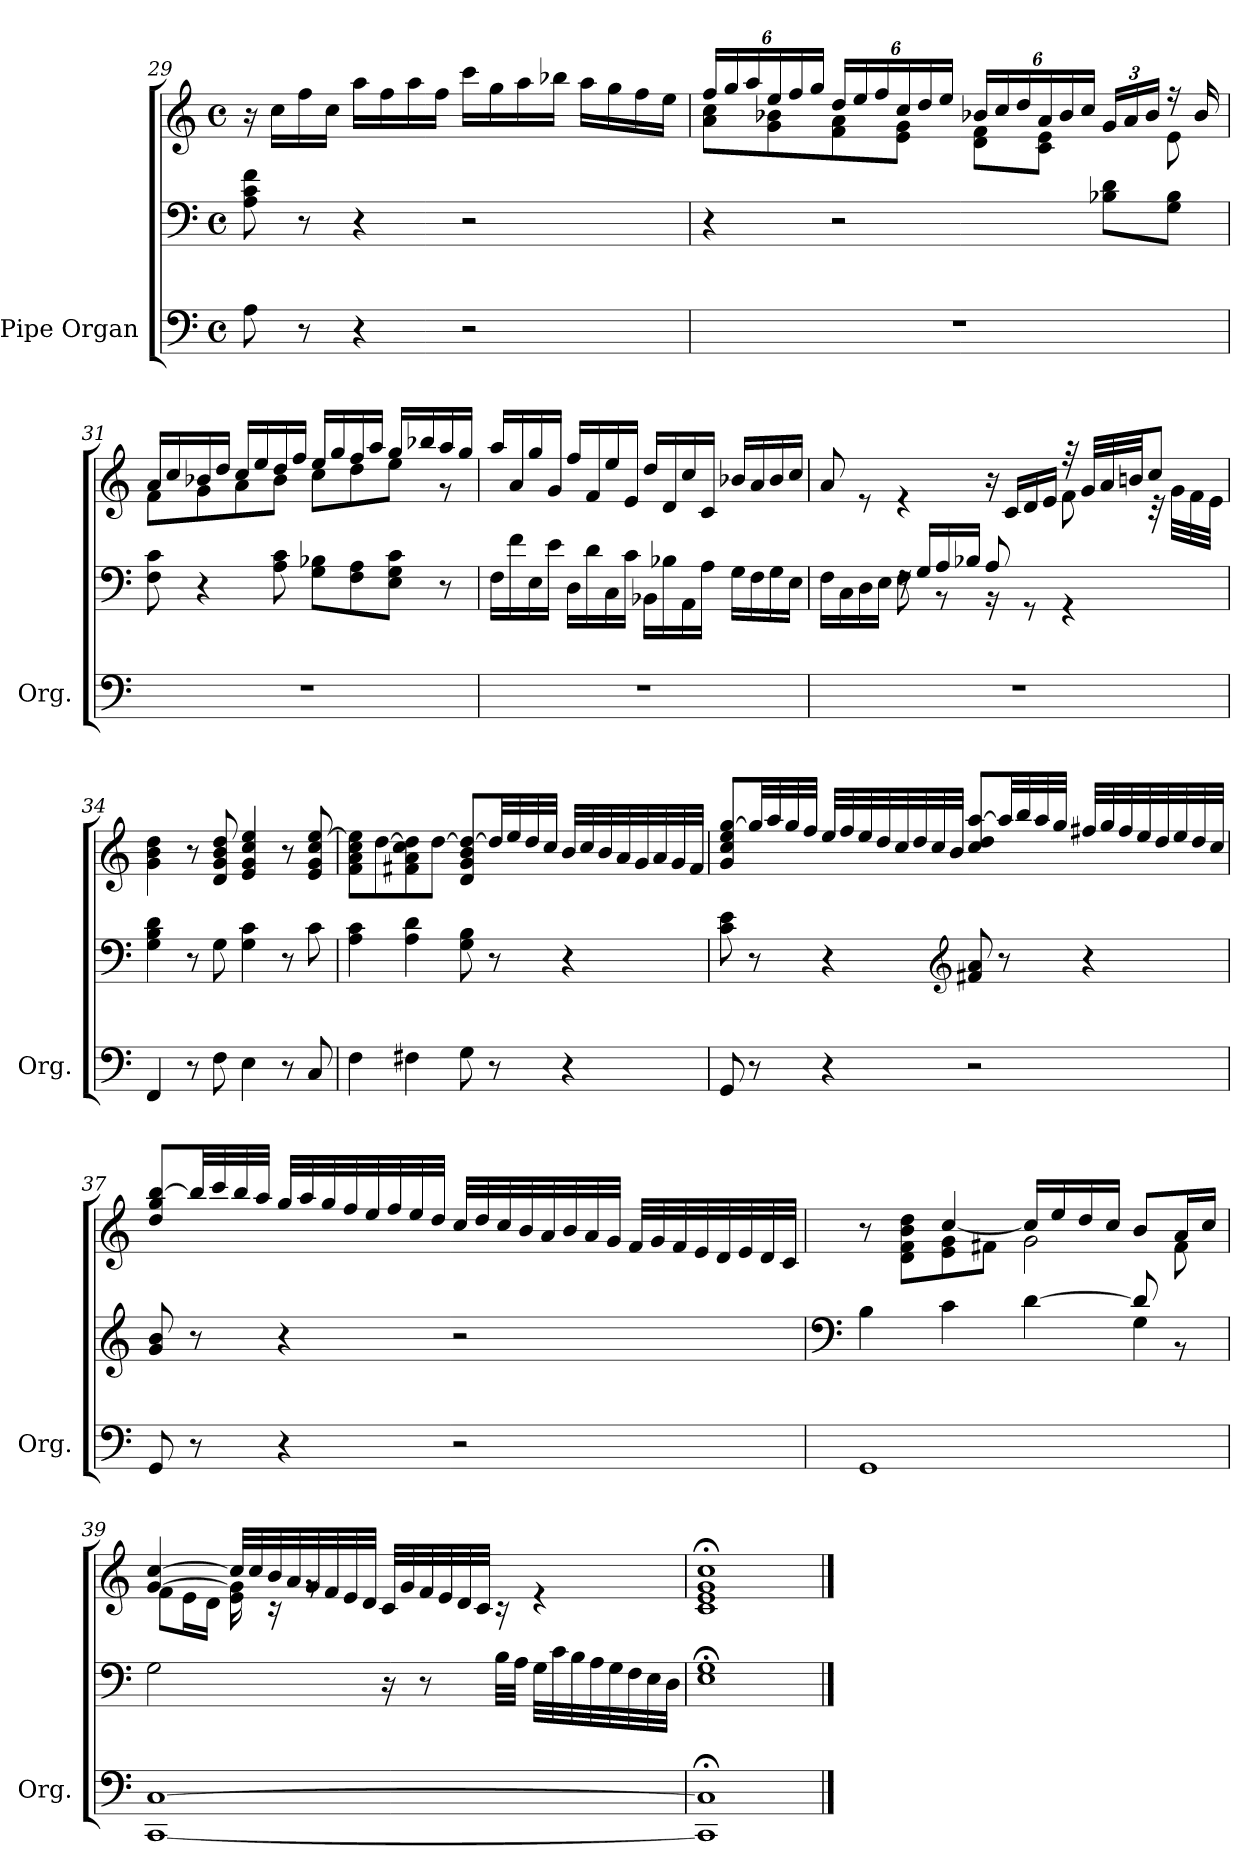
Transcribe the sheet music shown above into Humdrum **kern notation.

**kern	**kern	**kern
*part1	*part1	*part1
*staff3	*staff2	*staff1
*I"Pipe Organ	*	*
*I'Org.	*	*
!!LO:LB:g=z
*clefF4	*clefF4	*clefG2
*k[]	*k[]	*k[]
*M4/4	*M4/4	*M4/4
*met(c)	*met(c)	*met(c)
=29	=29	=29
8A\	8A\ 8c\ 8f\	16r
.	.	16cc\LL
8r	8r	16ff\
.	.	16cc\JJ
4r	4r	16aa\LL
.	.	16ff\
.	.	16aa\
.	.	16ff\JJ
2r	2r	16ccc\LL
.	.	16gg\
.	.	16aa\
.	.	16bb-X\JJ
.	.	16aa\LL
.	.	16gg\
.	.	16ff\
.	.	16ee\JJ
=30	=30	=30
*	*	*Xbrackettup
*	*	*^
1r	4r	24ff/LL	8a\ 8cc\L
.	.	24gg/	.
.	.	24aa/	.
.	.	24ee/	8g\ 8b-X\
.	.	24ff/	.
.	.	24gg/JJ	.
.	2r	24dd/LL	8f\ 8a\
.	.	24ee/	.
.	.	24ff/	.
.	.	24cc/	8e\ 8g\J
.	.	24dd/	.
.	.	24ee/JJ	.
.	.	24b-X/LL	8d\ 8f\L
.	.	24cc/	.
.	.	24dd/	.
.	.	24a/	8c\ 8e\J
.	.	24b-/	.
.	.	24cc/JJ	.
.	8B-X\ 8d\L	24g/LL	8ryy
.	.	24a/	.
.	.	24b-/JJ	.
.	8G\ 8B-\J	16r	8e\
.	.	16b-/	.
!!LO:LB:g=z	!!
=31	=31	=31	=31
1r	8F\ 8c\	16a/LL	8f\L
.	.	16cc/	.
.	4r	16b-X/	8g\
.	.	16dd/JJ	.
.	.	16cc/LL	8a\
.	.	16ee/	.
.	8A\ 8c\	16dd/	8b-\J
.	.	16ff/JJ	.
.	8G\ 8B-X\L	16ee/LL	8cc\L
.	.	16gg/	.
.	8F\ 8A\	16ff/	8dd\
.	.	16aa/JJ	.
.	8E\ 8G\ 8c\J	16gg/LL	8ee\J
.	.	16bb-X/	.
.	8r	16aa/	8r
.	.	16gg/JJ	.
*	*	*v	*v
=32	=32	=32
1r	16F\LL	16aa/LL
.	16f\	16a/
.	16E\	16gg/
.	16e\JJ	16g/JJ
.	16D\LL	16ff/LL
.	16d\	16f/
.	16C\	16ee/
.	16c\JJ	16e/JJ
.	16BB-X\LL	16dd/LL
.	16B-X\	16d/
.	16AA\	16cc/
.	16A\JJ	16c/JJ
.	16G\LL	16b-X/LL
.	16F\	16a/
.	16G\	16b-/
.	16E\JJ	16cc/JJ
!!LO:LB:g=z
=33	=33	=33
*	*^	*^
1r	16F\LL	4ryy	8a/	2.ryy
.	16C\	.	.	.
.	16D\	.	8re	.
.	16E\JJ	.	.	.
.	16rF	8F\	4re	.
.	16G/LL	.	.	.
.	16A/	8r	.	.
.	16B-X/JJ	.	.	.
.	8A/	16r	16r	.
.	.	4..ryy	16c/LL	.
.	8rGG	.	16d/	.
.	.	.	16e/JJ	.
.	4rGG	.	32r	8f\
.	.	.	32g/LLL	.
.	.	.	32a/	.
.	.	.	32bn/JJ	.
.	.	.	8cc/J	32r
.	.	.	.	32g\LLL
.	.	.	.	32f\
.	.	.	.	32e\JJJ
*	*v	*v	*	*
*	*	*v	*v
=34	=34	=34
4FF/	4G\ 4B\ 4d\	4g\ 4b\ 4dd\
8r	8r	8r
8F\	8G\	8d/ 8g/ 8b/ 8dd/
4E\	4G\ 4c\	4e/ 4g/ 4cc/ 4ee/
8r	8r	8r
8C/	8c\	8e/ 8g/ 8cc/ [8ee/
=35	=35	=35
4F\	4A\ 4c\	8f\ 8a\ 8cc\ 8ee\]L
.	.	[8dd\
4F#X\	4A\ 4d\	8f#X\ 8a\ 8cc\ 8dd\]
.	.	[8dd\J
8G\	8G\ 8B\	8d/ 8g/ 8b/ 8dd/_L
8r	8r	32dd/LL]
.	.	32ee/
.	.	32dd/
.	.	32cc/JJJ
4r	4r	32b/LLL
.	.	32cc/
.	.	32b/
.	.	32a/
.	.	32g/
.	.	32a/
.	.	32g/
.	.	32f#/JJJ
!!LO:PB:g=z
=36	=36	=36
8GG/	8c\ 8e\	8g/ 8cc/ 8ee/ [8gg/L
8r	8r	32gg/LL]
.	.	32aa/
.	.	32gg/
.	.	32ff/JJJ
4r	4r	32ee/LLL
.	.	32ff/
.	.	32ee/
.	.	32dd/
.	.	32cc/
.	.	32dd/
.	.	32cc/
.	.	32b/JJJ
*	*clefG2	*
2r	8f#X/ 8a/	8cc/ 8dd/ [8aa/L
.	8r	32aa/LL]
.	.	32bb/
.	.	32aa/
.	.	32gg/JJJ
.	4r	32ff#X/LLL
.	.	32gg/
.	.	32ff#/
.	.	32ee/
.	.	32dd/
.	.	32ee/
.	.	32dd/
.	.	32cc/JJJ
!!LO:LB:g=z
=37	=37	=37
8GG/	8g/ 8b/	8dd/ 8gg/ [8bb/L
8r	8r	32bb/LL]
.	.	32ccc/
.	.	32bb/
.	.	32aa/JJJ
4r	4r	32gg/LLL
.	.	32aa/
.	.	32gg/
.	.	32ff/
.	.	32ee/
.	.	32ff/
.	.	32ee/
.	.	32dd/JJJ
2r	2r	32cc/LLL
.	.	32dd/
.	.	32cc/
.	.	32b/
.	.	32a/
.	.	32b/
.	.	32a/
.	.	32g/JJJ
.	.	32f/LLL
.	.	32g/
.	.	32f/
.	.	32e/
.	.	32d/
.	.	32e/
.	.	32d/
.	.	32c/JJJ
=38	=38	=38
*	*clefF4	*
*	*^	*^
*	*	*	*	*^
1GG	4B\	2.ryy	8r	4ryy	2..ryy
.	.	.	8d\ 8f\ 8b\ 8dd\L	.	.
.	4c\	.	8e\ 8g\	[4cc/	.
.	.	.	8f#X\J	.	.
.	[4d\	.	16cc/LL]	2g\	.
.	.	.	16ee/	.	.
.	.	.	16dd/	.	.
.	.	.	16cc/JJ	.	.
.	4G\	8d/]	8b/L	.	.
.	.	8r	16a/L	.	8f#\
.	.	.	16cc/JJ	.	.
*	*v	*v	*	*	*
*	*	*	*v	*v
!!LO:LB:g=z
=39	=39	=39	=39
[1CC [1C	2G\	[4g/ [4cc/	8f\L
.	.	.	16e\L
.	.	.	16d\JJ
.	.	32cc/LLL]	16e\ 16g\]
.	.	32cc/	.
.	.	32b/	16r
.	.	32a/	.
.	.	32g/	8rg
.	.	32f/	.
.	.	32e/	.
.	.	32d/JJJ	.
.	16r	32c/LLL	2ryy
.	.	32g/	.
.	8r	32f/	.
.	.	32e/	.
.	.	32d/	.
.	.	32c/JJJ	.
.	32B\LLL	16rc	.
.	32A\JJJ	.	.
.	32G\LLL	4re	.
.	32c\	.	.
.	32B\	.	.
.	32A\	.	.
.	32G\	.	.
.	32F\	.	.
.	32E\	.	.
.	32D\JJJ	.	.
*	*	*v	*v
=40	=40	=40
1CC];< 1C];<	1E;< 1G;<	1c;< 1e;< 1g;< 1cc;<
==	==	==
*-	*-	*-
